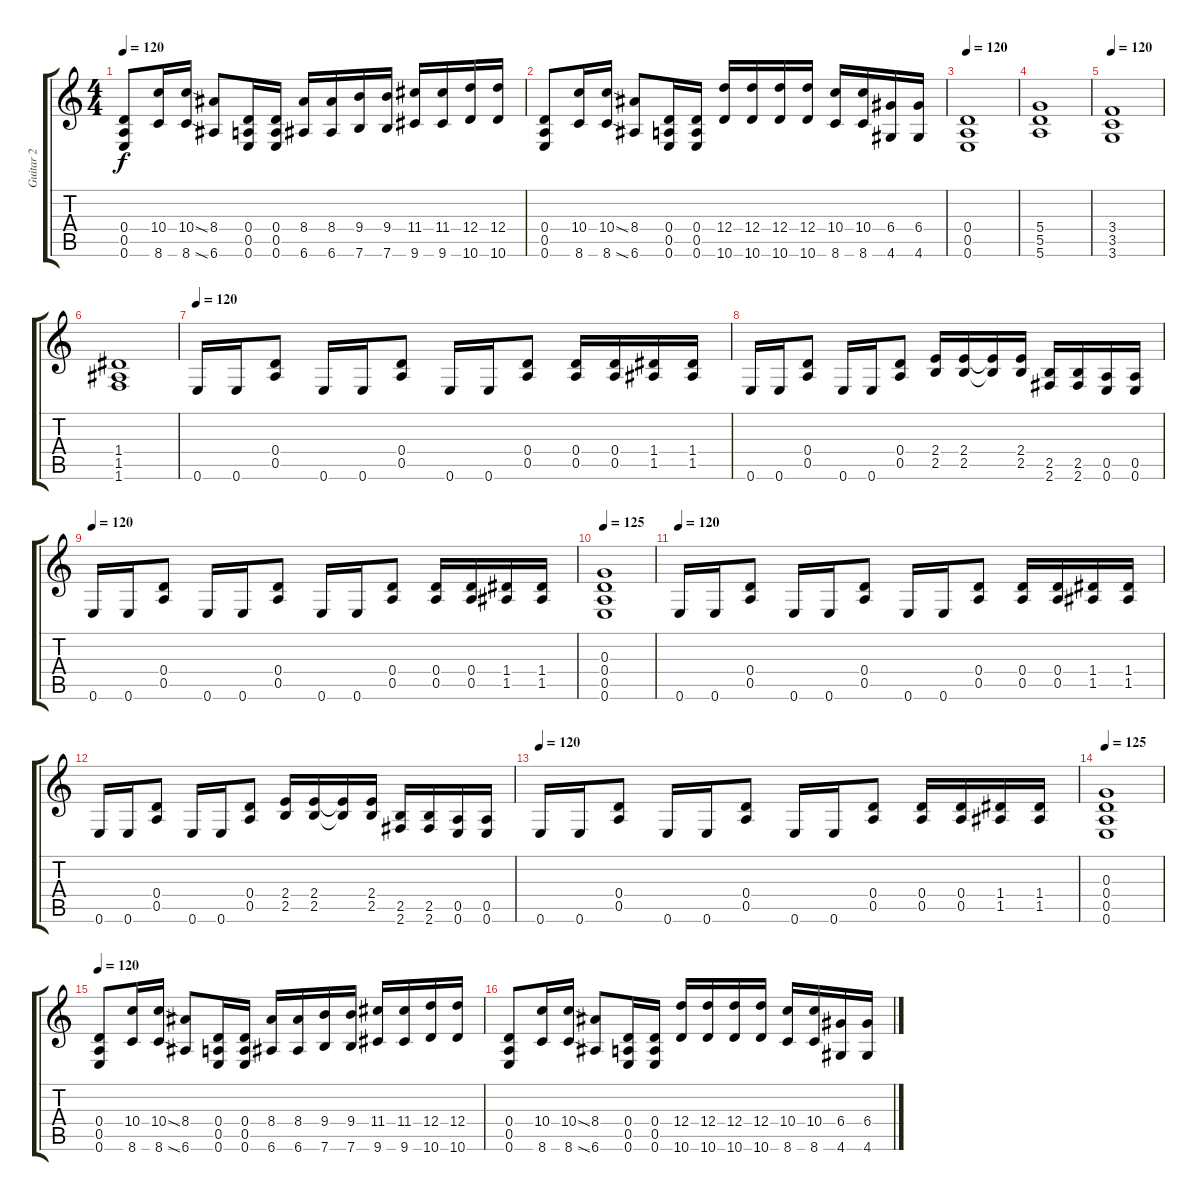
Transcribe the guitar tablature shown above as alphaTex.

\track ("Guitar 2" "Guitar 2") {instrument distortionguitar}
\staff {score tabs}
\tuning (E4 B3 G3 D3 A2 E2) {hide}
\ts (4 4)
\tempo 120
\clef g2
\ks c
(0.4 0.5 0.6).8{dy f} (10.4 8.6).16 (10.4{sod} 8.6{sod}).16 (8.4 6.6).8 (0.4 0.5 0.6).16 (0.4 0.5 0.6).16 (8.4 6.6).16 (8.4 6.6).16 (9.4 7.6).16 (9.4 7.6).16 (11.4 9.6).16 (11.4 9.6).16 (12.4 10.6).16 (12.4 10.6).16 |
(0.4 0.5 0.6).8 (10.4 8.6).16 (10.4{sod} 8.6{sod}).16 (8.4 6.6).8 (0.4 0.5 0.6).16 (0.4 0.5 0.6).16 (12.4 10.6).16 (12.4 10.6).16 (12.4 10.6).16 (12.4 10.6).16 (10.4 8.6).16 (10.4 8.6).16 (6.4 4.6).16 (6.4 4.6).16 |
\tempo 120
(0.4 0.5 0.6).1 |
(5.4 5.5 5.6).1 |
\tempo 120
(3.4 3.5 3.6).1 |
(1.4 1.5 1.6).1 |
\tempo 120
0.6.16 0.6.16 (0.4 0.5).8 0.6.16 0.6.16 (0.4 0.5).8 0.6.16 0.6.16 (0.4 0.5).8 (0.4 0.5).16 (0.4 0.5).16 (1.4 1.5).16 (1.4 1.5).16 |
0.6.16 0.6.16 (0.4 0.5).8 0.6.16 0.6.16 (0.4 0.5).8 (2.4 2.5).16 (2.4 2.5).16 (2.4{t} 2.5{t}).16 (2.4 2.5).16 (2.5 2.6).16 (2.5 2.6).16 (0.5 0.6).16 (0.5 0.6).16 |
\tempo 120
0.6.16 0.6.16 (0.4 0.5).8 0.6.16 0.6.16 (0.4 0.5).8 0.6.16 0.6.16 (0.4 0.5).8 (0.4 0.5).16 (0.4 0.5).16 (1.4 1.5).16 (1.4 1.5).16 |
\tempo 125
(0.3 0.4 0.5 0.6).1 |
\tempo 120
0.6.16 0.6.16 (0.4 0.5).8 0.6.16 0.6.16 (0.4 0.5).8 0.6.16 0.6.16 (0.4 0.5).8 (0.4 0.5).16 (0.4 0.5).16 (1.4 1.5).16 (1.4 1.5).16 |
0.6.16 0.6.16 (0.4 0.5).8 0.6.16 0.6.16 (0.4 0.5).8 (2.4 2.5).16 (2.4 2.5).16 (2.4{t} 2.5{t}).16 (2.4 2.5).16 (2.5 2.6).16 (2.5 2.6).16 (0.5 0.6).16 (0.5 0.6).16 |
\tempo 120
0.6.16 0.6.16 (0.4 0.5).8 0.6.16 0.6.16 (0.4 0.5).8 0.6.16 0.6.16 (0.4 0.5).8 (0.4 0.5).16 (0.4 0.5).16 (1.4 1.5).16 (1.4 1.5).16 |
\tempo 125
(0.3 0.4 0.5 0.6).1 |
\tempo 120
(0.4 0.5 0.6).8 (10.4 8.6).16 (10.4{sod} 8.6{sod}).16 (8.4 6.6).8 (0.4 0.5 0.6).16 (0.4 0.5 0.6).16 (8.4 6.6).16 (8.4 6.6).16 (9.4 7.6).16 (9.4 7.6).16 (11.4 9.6).16 (11.4 9.6).16 (12.4 10.6).16 (12.4 10.6).16 |
(0.4 0.5 0.6).8 (10.4 8.6).16 (10.4{sod} 8.6{sod}).16 (8.4 6.6).8 (0.4 0.5 0.6).16 (0.4 0.5 0.6).16 (12.4 10.6).16 (12.4 10.6).16 (12.4 10.6).16 (12.4 10.6).16 (10.4 8.6).16 (10.4 8.6).16 (6.4 4.6).16 (6.4 4.6).16
